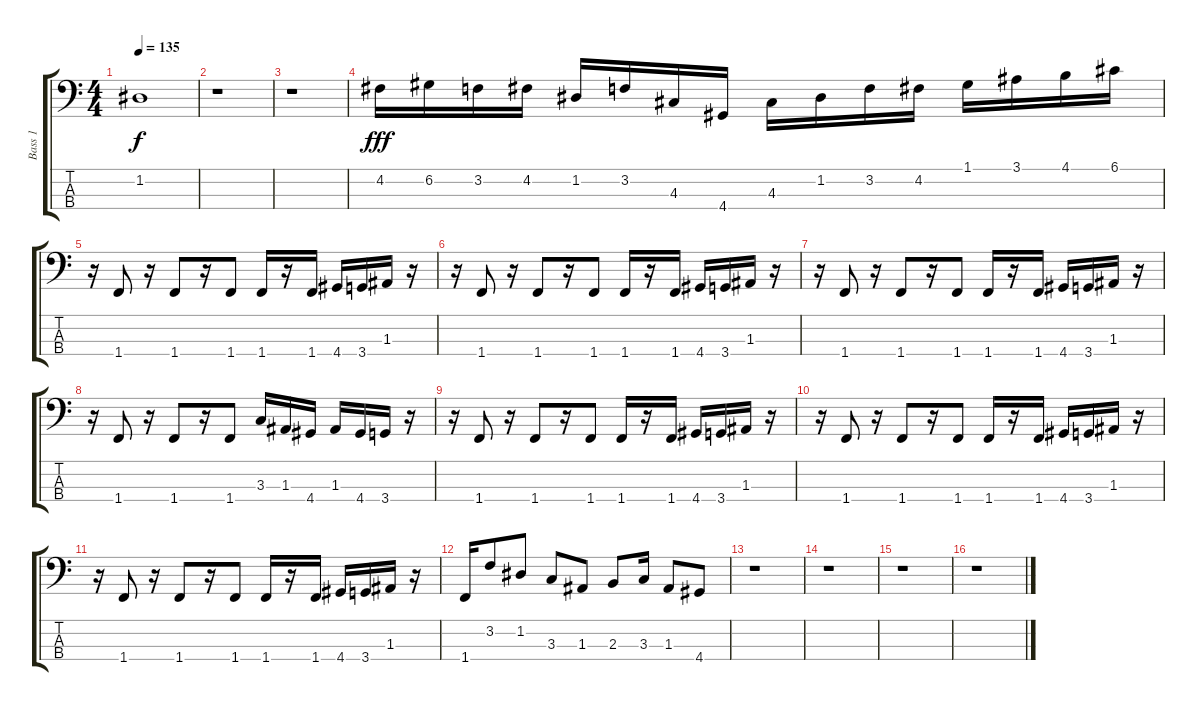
\track ("Bass 1" "Bass 1") {instrument electricbasspick}
\staff {score tabs}
\tuning (G2 D2 A1 E1) {hide}
\ts (4 4)
\tempo 135
\clef f4
\ks c
1.2.1{dy f} |
r.1 |
r.1 |
4.2.16{dy fff} 6.2.16 3.2.16 4.2.16 1.2.16 3.2.16 4.3.16 4.4.16 4.3.16 1.2.16 3.2.16 4.2.16 1.1.16 3.1.16 4.1.16 6.1.16 |
r.16 1.4.8 r.16 1.4.8 r.16 1.4.8 1.4.16 r.16 1.4.16 4.4.16 3.4.16 1.3.16 r.16 |
r.16 1.4.8 r.16 1.4.8 r.16 1.4.8 1.4.16 r.16 1.4.16 4.4.16 3.4.16 1.3.16 r.16 |
r.16 1.4.8 r.16 1.4.8 r.16 1.4.8 1.4.16 r.16 1.4.16 4.4.16 3.4.16 1.3.16 r.16 |
r.16 1.4.8 r.16 1.4.8 r.16 1.4.8 3.3.16 1.3.16 4.4.16 1.3.16 4.4.16 3.4.16 r.16 |
r.16 1.4.8 r.16 1.4.8 r.16 1.4.8 1.4.16 r.16 1.4.16 4.4.16 3.4.16 1.3.16 r.16 |
r.16 1.4.8 r.16 1.4.8 r.16 1.4.8 1.4.16 r.16 1.4.16 4.4.16 3.4.16 1.3.16 r.16 |
r.16 1.4.8 r.16 1.4.8 r.16 1.4.8 1.4.16 r.16 1.4.16 4.4.16 3.4.16 1.3.16 r.16 |
1.4.16 3.2.8 1.2.8 3.3.8 1.3.8 2.3.8 3.3.16 1.3.8 4.4.8 |
r.1 |
r.1 |
r.1 |
r.1
